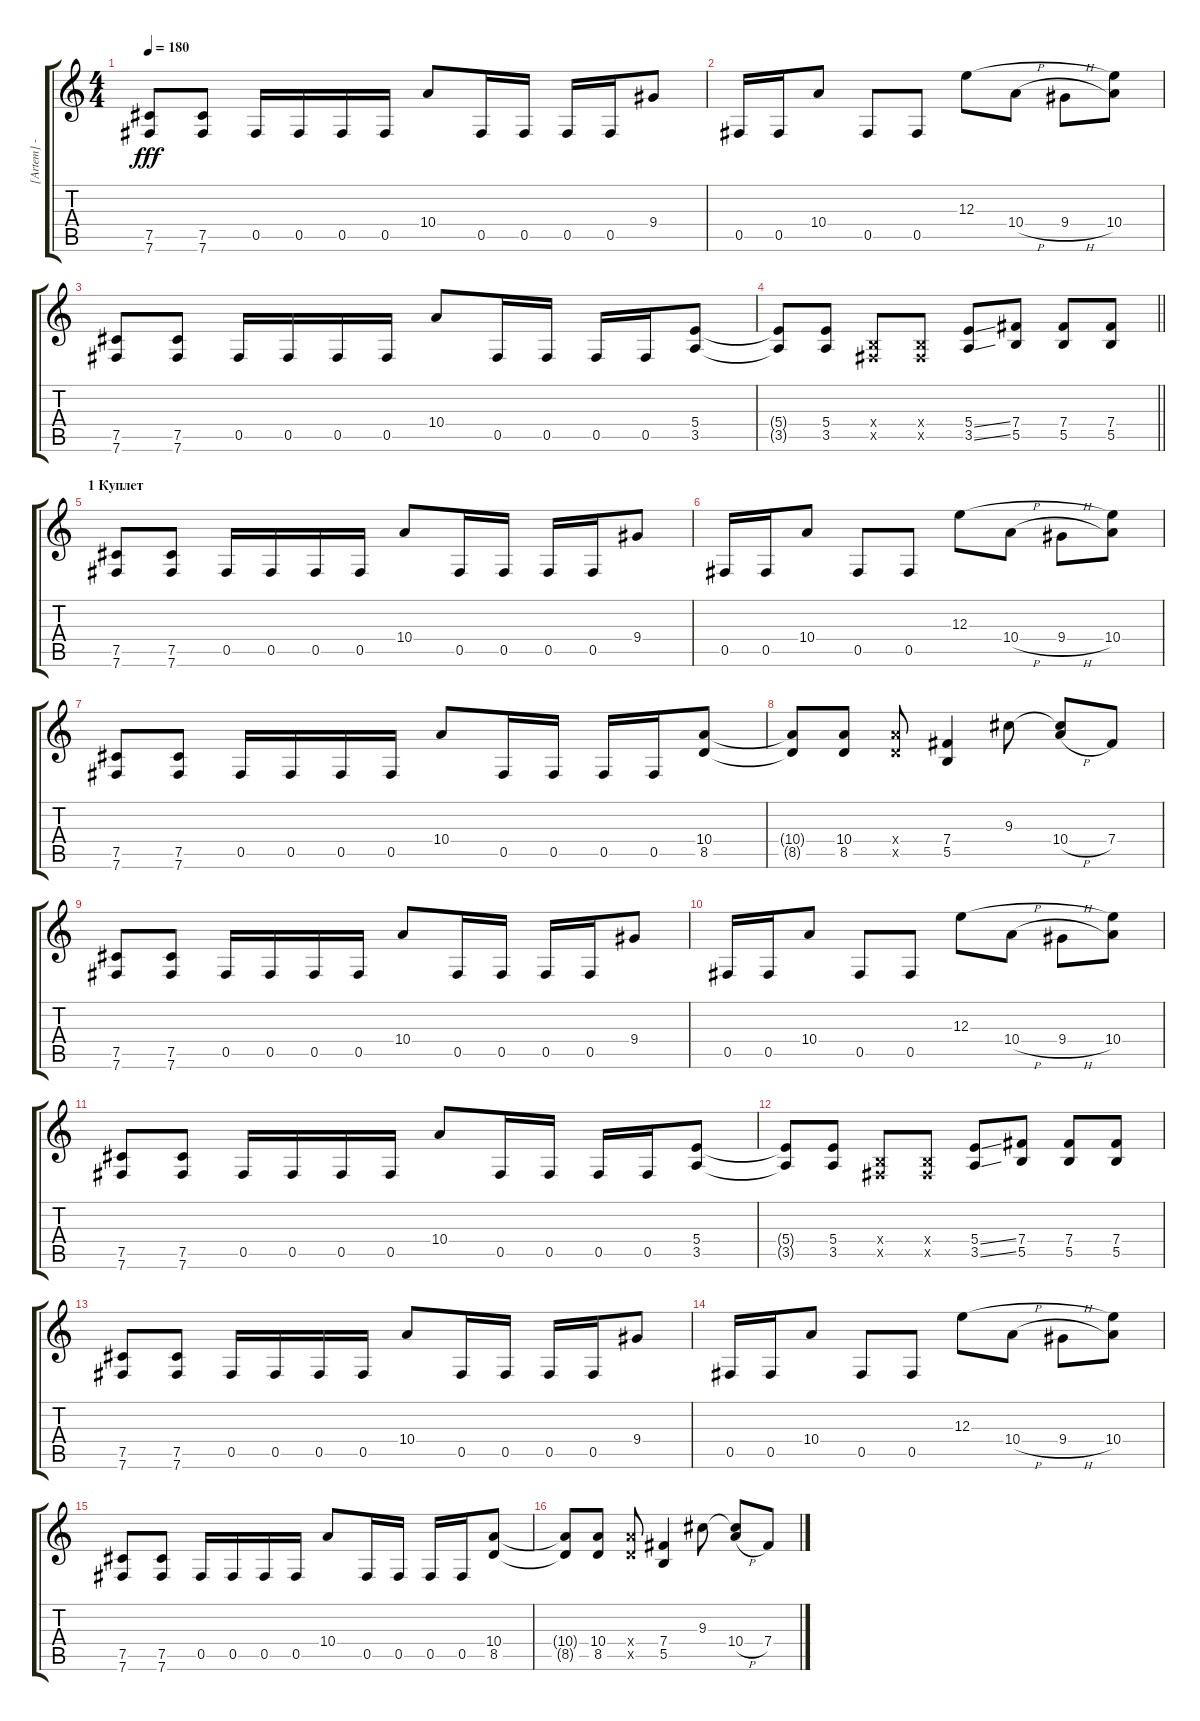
\track ("[Artem] - Solo Gutiar " "[Artem] - ") {instrument overdrivenguitar}
\staff {score tabs}
\tuning (Db4 Ab3 E3 B2 Gb2 B1) {hide}
\ts (4 4)
\tempo 180
\clef g2
\ks c
(7.5 7.6).8{dy fff} (7.5 7.6).8 0.5.16 0.5.16 0.5.16 0.5.16 10.4.8 0.5.16 0.5.16 0.5.16 0.5.16 9.4.8 |
0.5.16 0.5.16 10.4.8 0.5.8 0.5.8 12.3.8 10.4{h}.8 9.4{h}.8 (12.3{t} 10.4).8 |
(7.5 7.6).8 (7.5 7.6).8 0.5.16 0.5.16 0.5.16 0.5.16 10.4.8 0.5.16 0.5.16 0.5.16 0.5.16 (5.4 3.5).8 |
\barLineRight lightlight
(5.4{t} 3.5{t}).8 (5.4 3.5).8 (0.4{x} 0.5{x}).8 (0.4{x} 0.5{x}).8 (5.4{ss} 3.5{ss}).8 (7.4 5.5).8 (7.4 5.5).8 (7.4 5.5).8 |
\section ("" "1 Куплет")
(7.5 7.6).8 (7.5 7.6).8 0.5.16 0.5.16 0.5.16 0.5.16 10.4.8 0.5.16 0.5.16 0.5.16 0.5.16 9.4.8 |
0.5.16 0.5.16 10.4.8 0.5.8 0.5.8 12.3.8 10.4{h}.8 9.4{h}.8 (12.3{t} 10.4).8 |
(7.5 7.6).8 (7.5 7.6).8 0.5.16 0.5.16 0.5.16 0.5.16 10.4.8 0.5.16 0.5.16 0.5.16 0.5.16 (10.4 8.5).8 |
(10.4{t} 8.5{t}).8 (10.4 8.5).8 (10.4{x} 8.5{x}).8 (7.4 5.5).4 9.3.8 (9.3{t} 10.4{h}).8 7.4.8 |
(7.5 7.6).8 (7.5 7.6).8 0.5.16 0.5.16 0.5.16 0.5.16 10.4.8 0.5.16 0.5.16 0.5.16 0.5.16 9.4.8 |
0.5.16 0.5.16 10.4.8 0.5.8 0.5.8 12.3.8 10.4{h}.8 9.4{h}.8 (12.3{t} 10.4).8 |
(7.5 7.6).8 (7.5 7.6).8 0.5.16 0.5.16 0.5.16 0.5.16 10.4.8 0.5.16 0.5.16 0.5.16 0.5.16 (5.4 3.5).8 |
(5.4{t} 3.5{t}).8 (5.4 3.5).8 (0.4{x} 0.5{x}).8 (0.4{x} 0.5{x}).8 (5.4{ss} 3.5{ss}).8 (7.4 5.5).8 (7.4 5.5).8 (7.4 5.5).8 |
(7.5 7.6).8 (7.5 7.6).8 0.5.16 0.5.16 0.5.16 0.5.16 10.4.8 0.5.16 0.5.16 0.5.16 0.5.16 9.4.8 |
0.5.16 0.5.16 10.4.8 0.5.8 0.5.8 12.3.8 10.4{h}.8 9.4{h}.8 (12.3{t} 10.4).8 |
(7.5 7.6).8 (7.5 7.6).8 0.5.16 0.5.16 0.5.16 0.5.16 10.4.8 0.5.16 0.5.16 0.5.16 0.5.16 (10.4 8.5).8 |
(10.4{t} 8.5{t}).8 (10.4 8.5).8 (10.4{x} 8.5{x}).8 (7.4 5.5).4 9.3.8 (9.3{t} 10.4{h}).8 7.4.8
